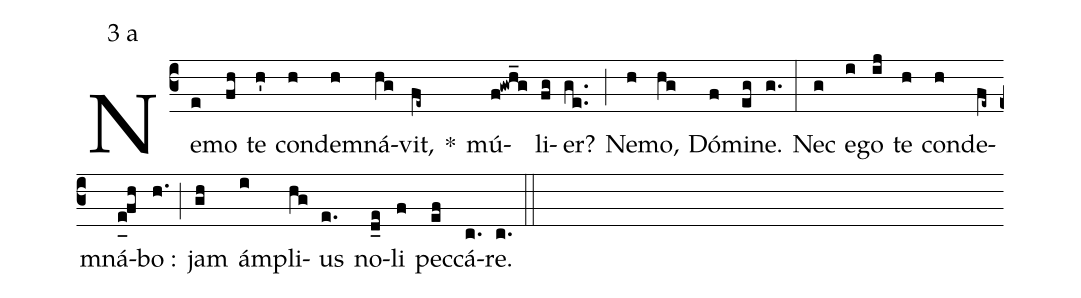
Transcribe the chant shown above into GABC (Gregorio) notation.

mode:3 a;
%%
(c3) Ne(e)mo(fh) te(h') con(h)de(h)mná(hg)vit,(fe~) *() mú(f!gwh_g)li(fg)er?(ge..) (;) Ne(h)mo,(hg) Dó(f)mi(eg)ne.(g.) (:) Nec(g) e(i)go(ij) te(h) con(h)de(fe~)mná(e_0[uh:l]fh)bo :(h.) (;) jam(gh) ám(i)pli(hg)us(e.) no(d_e)li(f) pec(ef)cá(c.)re.(c.) (::)
